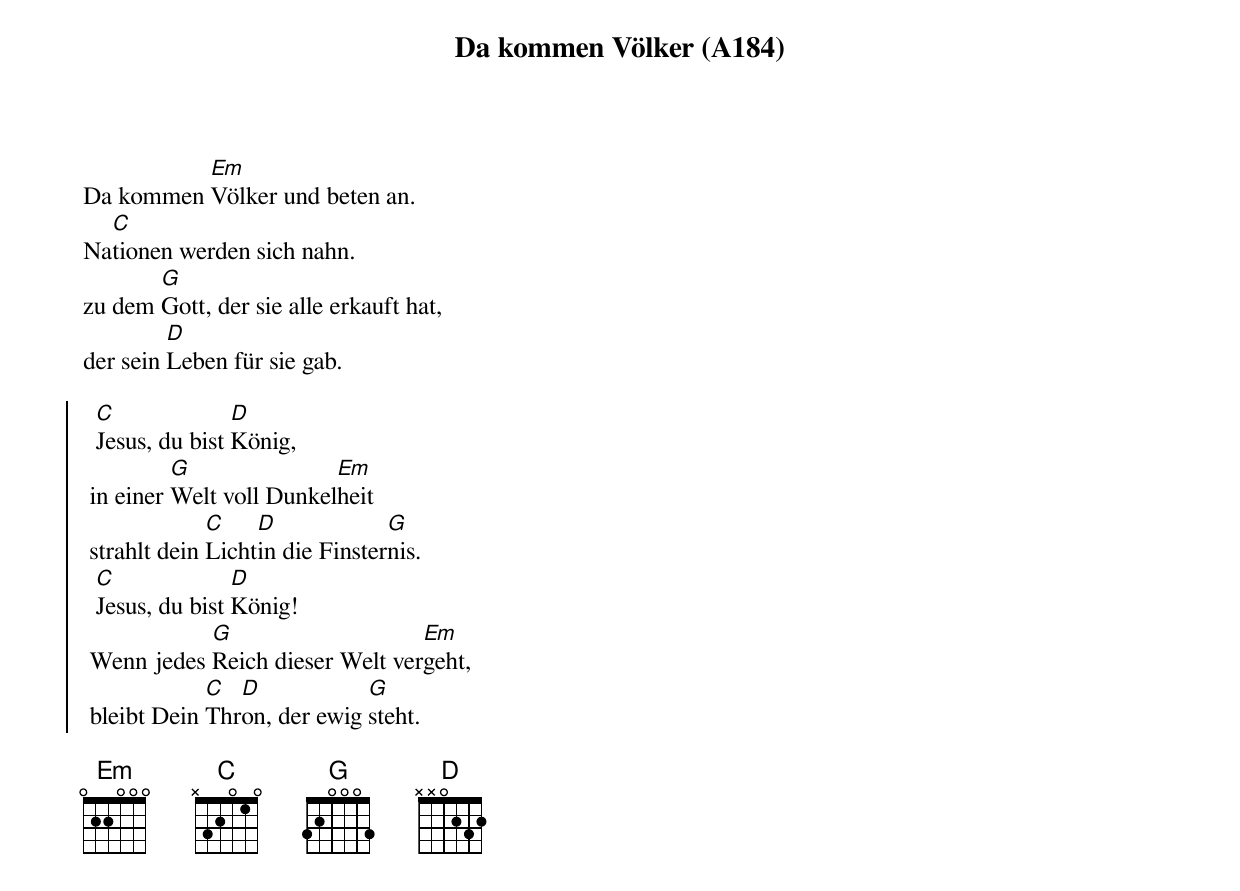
{title: Da kommen Völker (A184)}
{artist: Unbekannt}

Da kommen [Em]Völker und beten an.
Na[C]tionen werden sich nahn.
zu dem [G]Gott, der sie alle erkauft hat,
der sein [D]Leben für sie gab.

{soc}
  [C]Jesus, du bist [D]König,
 in einer [G]Welt voll Dunkel[Em]heit
 strahlt dein [C]Licht[D]in die Finster[G]nis.
  [C]Jesus, du bist [D]König!
 Wenn jedes [G]Reich dieser Welt ver[Em]geht,
 bleibt Dein [C]Thr[D]on, der ewig [G]steht.
 {eoc}

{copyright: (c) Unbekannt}
